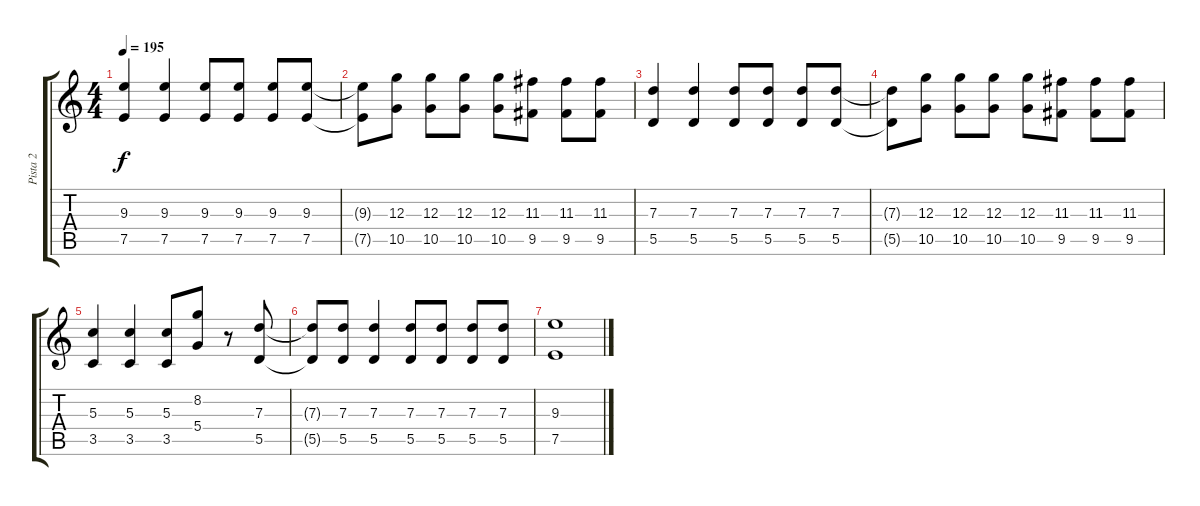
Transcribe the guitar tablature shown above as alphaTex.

\track ("Pista 2" "Pista 2") {instrument distortionguitar}
\staff {score tabs}
\tuning (E4 B3 G3 D3 A2 E2) {hide}
\ts (4 4)
\tempo 195
\clef g2
\ks c
(9.3 7.5).4{dy f} (9.3 7.5).4 (9.3 7.5).8 (9.3 7.5).8 (9.3 7.5).8 (9.3 7.5).8 |
(9.3{t} 7.5{t}).8 (12.3 10.5).8 (12.3 10.5).8 (12.3 10.5).8 (12.3 10.5).8 (11.3 9.5).8 (11.3 9.5).8 (11.3 9.5).8 |
(7.3 5.5).4 (7.3 5.5).4 (7.3 5.5).8 (7.3 5.5).8 (7.3 5.5).8 (7.3 5.5).8 |
(7.3{t} 5.5{t}).8 (12.3 10.5).8 (12.3 10.5).8 (12.3 10.5).8 (12.3 10.5).8 (11.3 9.5).8 (11.3 9.5).8 (11.3 9.5).8 |
(5.3 3.5).4 (5.3 3.5).4 (5.3 3.5).8 (8.2 5.4).8 r.8 (7.3 5.5).8 |
(7.3{t} 5.5{t}).8 (7.3 5.5).8 (7.3 5.5).4 (7.3 5.5).8 (7.3 5.5).8 (7.3 5.5).8 (7.3 5.5).8 |
(9.3 7.5).1
